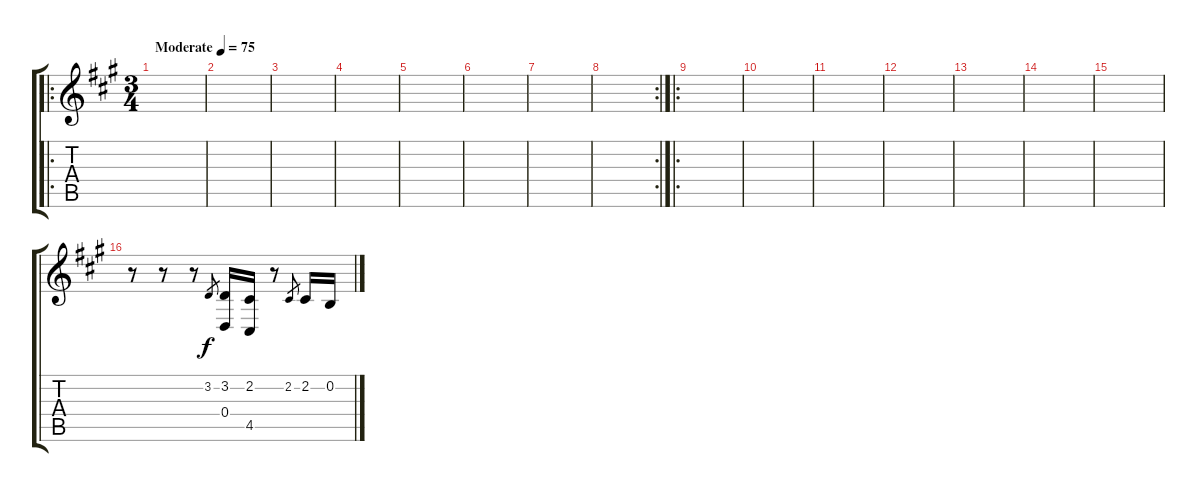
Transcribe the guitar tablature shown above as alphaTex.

\track "" {instrument acousticgrandpiano}
\staff {score tabs}
\tuning (E4 B3 G3 D3 A2 E2) {hide}
\ro
\ts (3 4)
\tempo (75 "Moderate")
\clef g2
\ks a
|
|
|
|
|
|
|
\rc 2
|
\ro
|
|
|
|
|
|
|
r.8 r.8 r.8 3.2.8{gr} (3.2 0.4).16 (2.2 4.5).16 r.8 2.2.8{gr} 2.2.16 0.2.16
